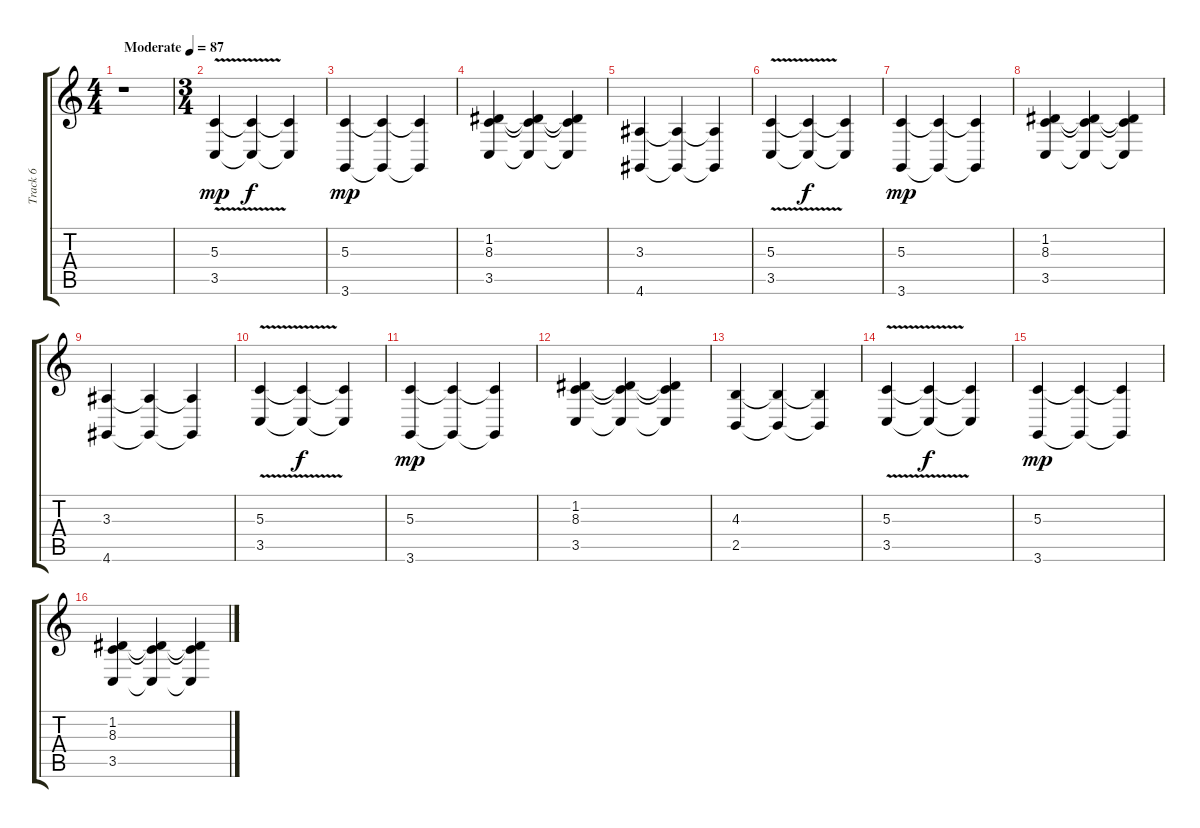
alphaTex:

\track ("Track 6" "Track 6") {instrument cello}
\staff {score tabs}
\tuning (E4 B3 G3 D3 A2 E2) {hide}
\ts (4 4)
\tempo (87 "Moderate")
\clef g2
\ks c
r.1{dy mp instrument cello} |
\ts (3 4)
(5.3{v} 3.5{v}).4 (5.3{t} 3.5{t}).4{dy f} (5.3{t} 3.5{t}).4 |
(5.3 3.6).4{dy mp} (5.3{t} 3.6{t}).4 (5.3{t} 3.6{t}).4 |
(1.2 8.3 3.5).4 (1.2{t} 8.3{t} 3.5{t}).4 (1.2{t} 8.3{t} 3.5{t}).4 |
(3.3 4.6).4 (3.3{t} 4.6{t}).4 (3.3{t} 4.6{t}).4 |
(5.3{v} 3.5{v}).4 (5.3{t} 3.5{t}).4{dy f} (5.3{t} 3.5{t}).4 |
(5.3 3.6).4{dy mp} (5.3{t} 3.6{t}).4 (5.3{t} 3.6{t}).4 |
(1.2 8.3 3.5).4 (1.2{t} 8.3{t} 3.5{t}).4 (1.2{t} 8.3{t} 3.5{t}).4 |
(3.3 4.6).4 (3.3{t} 4.6{t}).4 (3.3{t} 4.6{t}).4 |
(5.3{v} 3.5{v}).4 (5.3{t} 3.5{t}).4{dy f} (5.3{t} 3.5{t}).4 |
(5.3 3.6).4{dy mp} (5.3{t} 3.6{t}).4 (5.3{t} 3.6{t}).4 |
(1.2 8.3 3.5).4 (1.2{t} 8.3{t} 3.5{t}).4 (1.2{t} 8.3{t} 3.5{t}).4 |
(4.3 2.5).4 (4.3{t} 2.5{t}).4 (4.3{t} 2.5{t}).4 |
(5.3{v} 3.5{v}).4 (5.3{t} 3.5{t}).4{dy f} (5.3{t} 3.5{t}).4 |
(5.3 3.6).4{dy mp} (5.3{t} 3.6{t}).4 (5.3{t} 3.6{t}).4 |
(1.2 8.3 3.5).4 (1.2{t} 8.3{t} 3.5{t}).4 (1.2{t} 8.3{t} 3.5{t}).4
